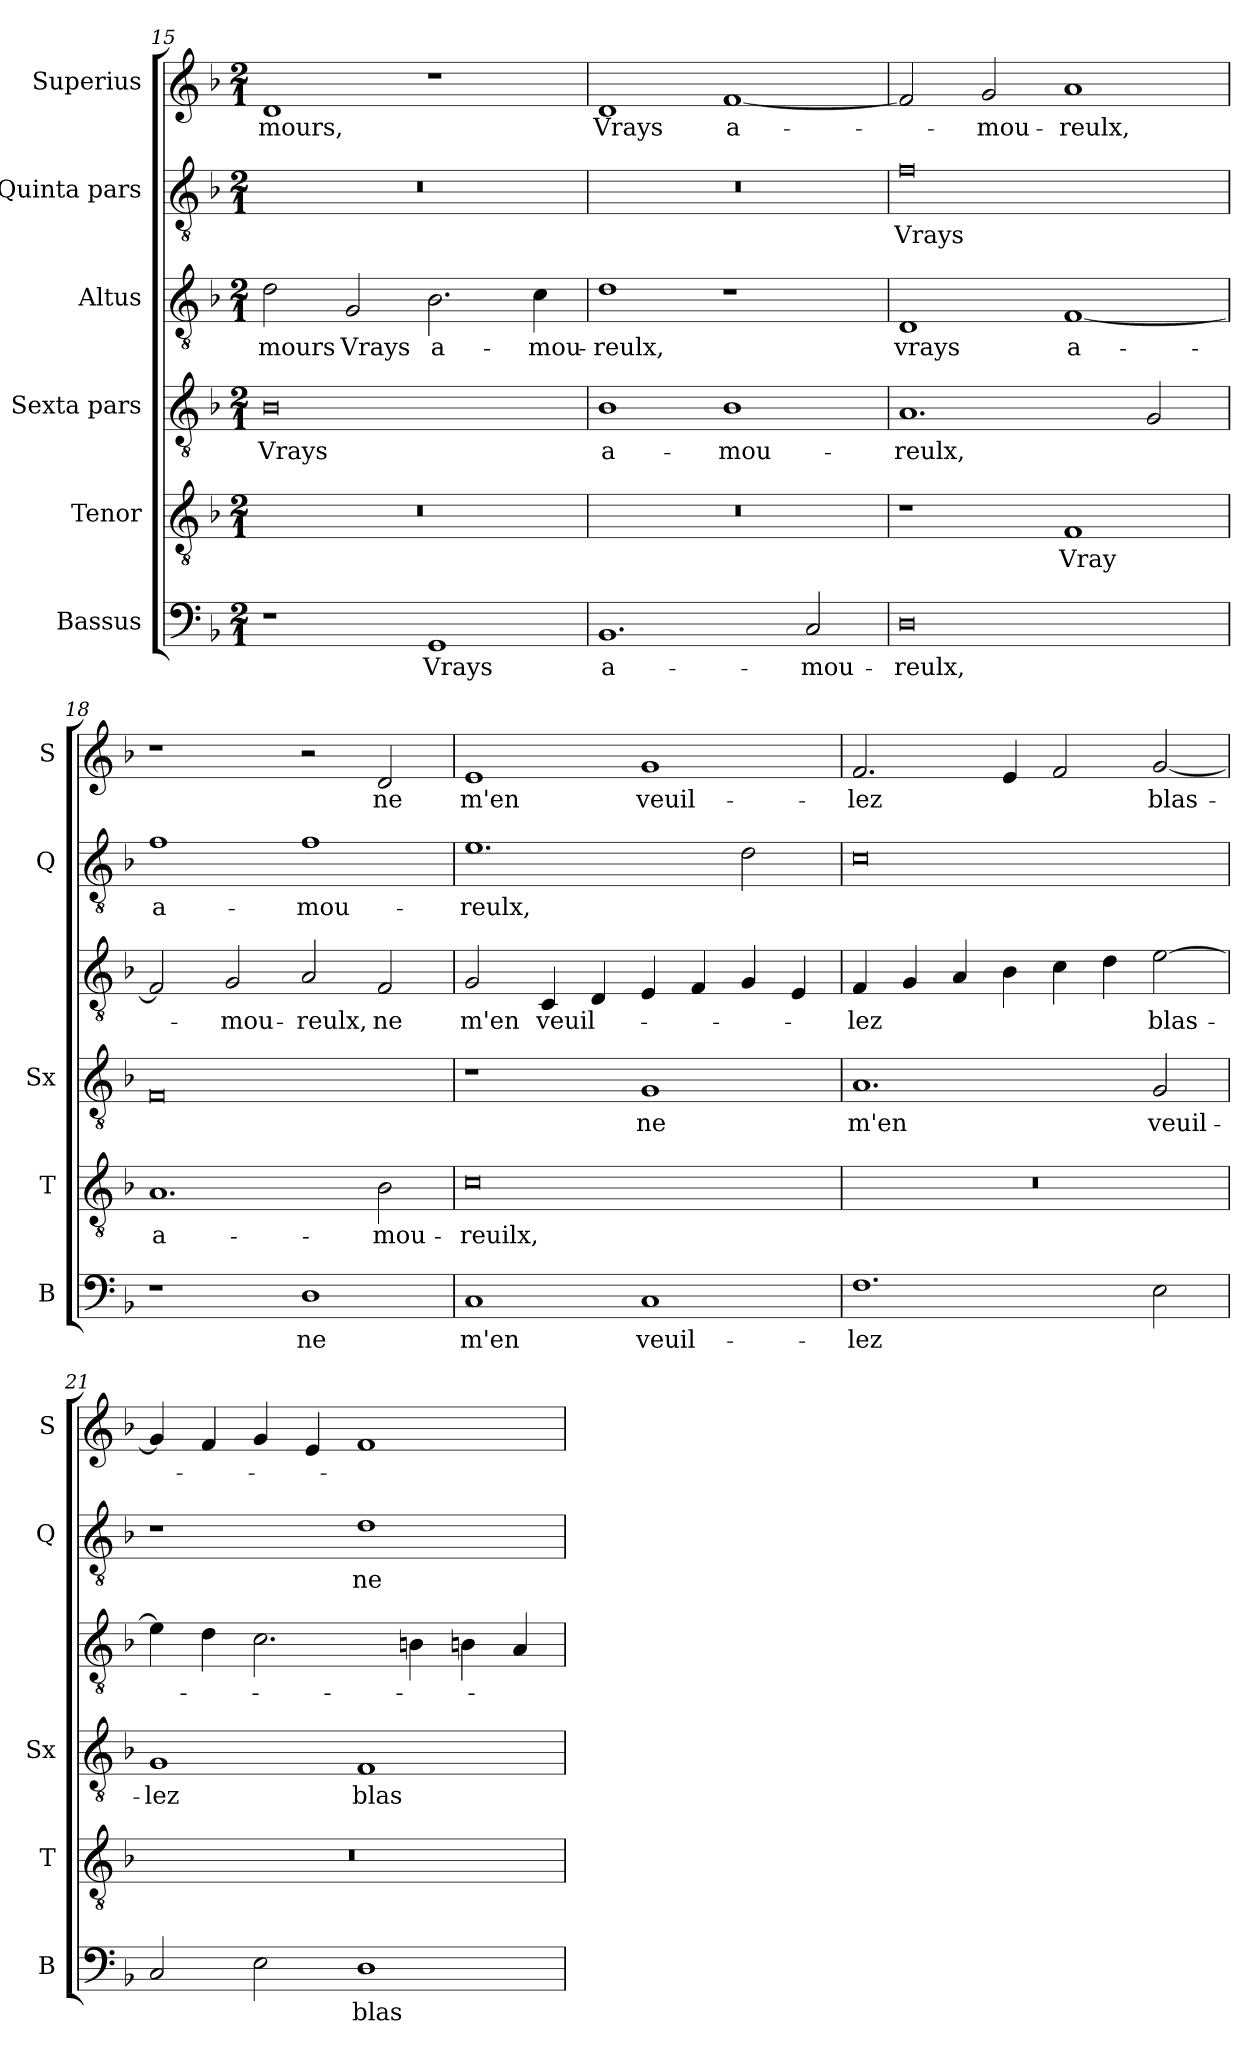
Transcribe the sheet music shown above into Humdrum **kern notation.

**kern	**text	**kern	**text	**kern	**text	**kern	**text	**kern	**text	**kern	**text
*part6	*part6	*part5	*part5	*part4	*part4	*part3	*part3	*part2	*part2	*part1	*part1
*staff6	*staff6	*staff5	*staff5	*staff4	*staff4	*staff3	*staff3	*staff2	*staff2	*staff1	*staff1
*I"Bassus	*	*I"Tenor	*	*I"Sexta pars	*	*I"Altus	*	*I"Quinta pars	*	*I"Superius	*
*I'B	*	*I'T	*	*I'Sx	*	*	*	*I'Q	*	*I'S	*
*clefF4	*	*clefGv2	*	*clefGv2	*	*clefGv2	*	*clefGv2	*	*clefG2	*
*k[b-]	*	*k[b-]	*	*k[b-]	*	*k[b-]	*	*k[b-]	*	*k[b-]	*
*M2/1	*	*M2/1	*	*M2/1	*	*M2/1	*	*M2/1	*	*M2/1	*
=15	=15	=15	=15	=15	=15	=15	=15	=15	=15	=15	=15
1r	.	0r	.	0B-	Vrays	2d\	-mours	0r	.	1d	-mours,
.	.	.	.	.	.	2G/	Vrays	.	.	.	.
1GG	Vrays	.	.	.	.	2.B-\	a-	.	.	1r	.
.	.	.	.	.	.	4c\	-mou-	.	.	.	.
=16	=16	=16	=16	=16	=16	=16	=16	=16	=16	=16	=16
1.BB-	a-	0r	.	1B-	a-	1d	-reulx,	0r	.	1d	Vrays
.	.	.	.	1B-	-mou-	1r	.	.	.	[1f	a-
2C/	-mou-	.	.	.	.	.	.	.	.	.	.
=17	=17	=17	=17	=17	=17	=17	=17	=17	=17	=17	=17
0D	-reulx,	1r	.	1.A	-reulx,	1D	vrays	0f	Vrays	2f/]	.
.	.	.	.	.	.	.	.	.	.	2g/	-mou-
.	.	1F	Vray	.	.	[1F	a-	.	.	1a	-reulx,
.	.	.	.	2G/	.	.	.	.	.	.	.
=18	=18	=18	=18	=18	=18	=18	=18	=18	=18	=18	=18
1r	.	1.A	a-	0F	.	2F/]	.	1f	a-	1r	.
.	.	.	.	.	.	2G/	-mou-	.	.	.	.
1D	ne	.	.	.	.	2A/	-reulx,	1f	-mou-	2r	.
.	.	2B-\	-mou-	.	.	2F/	ne	.	.	2d/	ne
=19	=19	=19	=19	=19	=19	=19	=19	=19	=19	=19	=19
1C	m'en	0c	-reuilx,	1r	.	2G/	m'en	1.e	-reulx,	1e	m'en
.	.	.	.	.	.	4C/	veuil-	.	.	.	.
.	.	.	.	.	.	4D/	.	.	.	.	.
1C	veuil-	.	.	1G	ne	4E/	.	.	.	1g	veuil-
.	.	.	.	.	.	4F/	.	.	.	.	.
.	.	.	.	.	.	4G/	.	2d\	.	.	.
.	.	.	.	.	.	4E/	.	.	.	.	.
=20	=20	=20	=20	=20	=20	=20	=20	=20	=20	=20	=20
1.F	-lez	0r	.	1.A	m'en	4F/	-lez	0c	.	2.f/	-lez
.	.	.	.	.	.	4G/	.	.	.	.	.
.	.	.	.	.	.	4A/	.	.	.	.	.
.	.	.	.	.	.	4B-\	.	.	.	4e/	.
.	.	.	.	.	.	4c\	.	.	.	2f/	.
.	.	.	.	.	.	4d\	.	.	.	.	.
2E\	.	.	.	2G/	veuil-	[2e\	blas-	.	.	[2g/	blas-
=21	=21	=21	=21	=21	=21	=21	=21	=21	=21	=21	=21
2C/	.	0r	.	1G	-lez	4e\]	.	1r	.	4g/]	.
.	.	.	.	.	.	4d\	.	.	.	4f/	.
2E\	.	.	.	.	.	2.c\	.	.	.	4g/	.
.	.	.	.	.	.	.	.	.	.	4e/	.
1D	blas-	.	.	1F	blas-	.	.	1d	ne	1f	.
.	.	.	.	.	.	4Bn\	.	.	.	.	.
.	.	.	.	.	.	4Bn\	.	.	.	.	.
.	.	.	.	.	.	4A/	.	.	.	.	.
=	=	=	=	=	=	=	=	=	=	=	=
*-	*-	*-	*-	*-	*-	*-	*-	*-	*-	*-	*-
